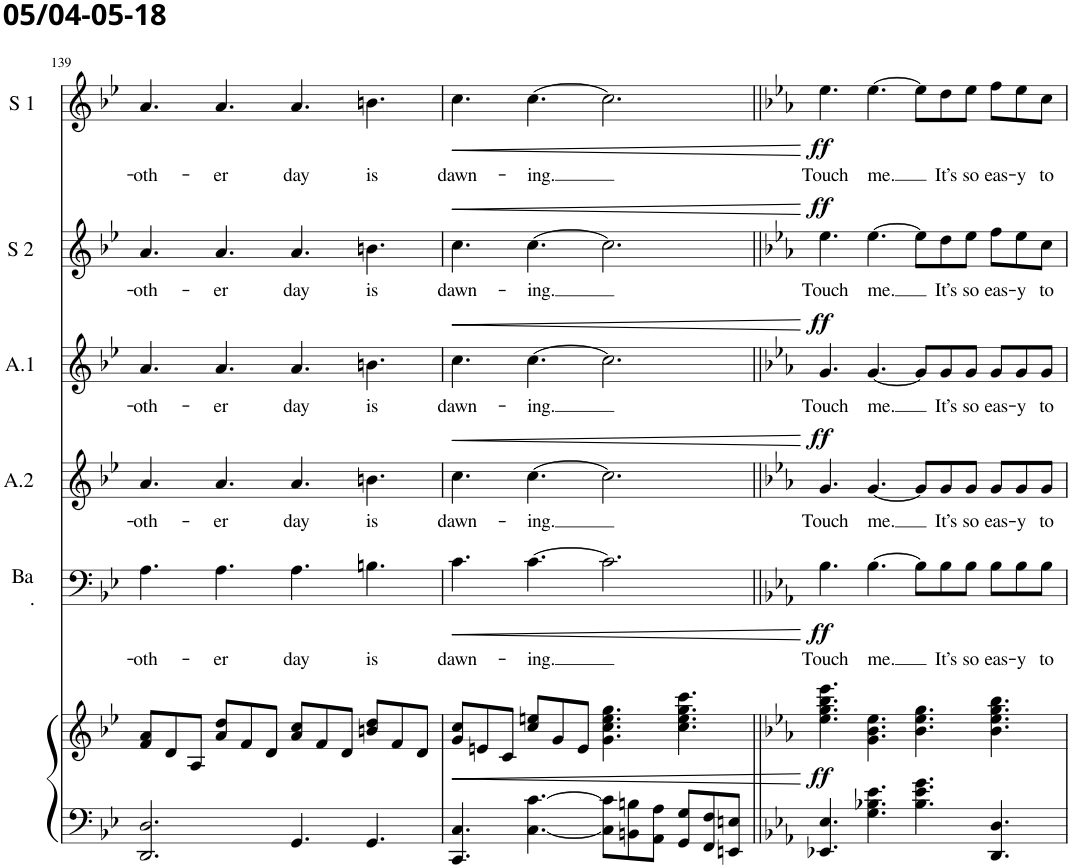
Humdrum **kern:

**kern	**kern	**dynam	**kern	**text	**dynam	**kern	**text	**dynam	**kern	**text	**dynam	**kern	**text	**dynam	**kern	**text	**dynam
*part6	*part6	*part6	*part5	*part5	*part5	*part4	*part4	*part4	*part3	*part3	*part3	*part2	*part2	*part2	*part1	*part1	*part1
*staff7	*staff6	*staff6/7	*staff5	*staff5	*staff5	*staff4	*staff4	*staff4	*staff3	*staff3	*staff3	*staff2	*staff2	*staff2	*staff1	*staff1	*staff1
*I"Piano	*	*	*I"Bariton	*	*	*I"Alt 2	*	*	*I"Alt 1	*	*	*I"Soprano 2	*	*	*I"Soprano 1	*	*
*I'Pno	*	*	*I'Ba .	*	*	*I'A.2	*	*	*I'A.1	*	*	*I'S 2	*	*	*I'S 1	*	*
!!LO:PB:g=z
*clefF4	*clefG2	*	*clefF4	*	*	*clefG2	*	*	*clefG2	*	*	*clefG2	*	*	*clefG2	*	*
*k[b-e-]	*k[b-e-]	*	*k[b-e-]	*	*	*k[b-e-]	*	*	*k[b-e-]	*	*	*k[b-e-]	*	*	*k[b-e-]	*	*
*M12/8	*M12/8	*	*M12/8	*	*	*M12/8	*	*	*M12/8	*	*	*M12/8	*	*	*M12/8	*	*
=139	=139	=139	=139	=139	=139	=139	=139	=139	=139	=139	=139	=139	=139	=139	=139	=139	=139
!	!	!	!	!LO:LY:b	!	!	!LO:LY:b	!	!	!LO:LY:b	!	!	!LO:LY:b	!	!	!LO:LY:b	!
2.DD/ 2.D/	8f/ 8a/L	.	4.A\	-oth-	.	4.a/	-oth-	.	4.a/	-oth-	.	4.a/	-oth-	.	4.a/	-oth-	.
.	8d/	.	.	.	.	.	.	.	.	.	.	.	.	.	.	.	.
.	8A/J	.	.	.	.	.	.	.	.	.	.	.	.	.	.	.	.
!	!	!	!	!LO:LY:b	!	!	!LO:LY:b	!	!	!LO:LY:b	!	!	!LO:LY:b	!	!	!LO:LY:b	!
.	8a/ 8dd/L	.	4.A\	-er	.	4.a/	-er	.	4.a/	-er	.	4.a/	-er	.	4.a/	-er	.
.	8f/	.	.	.	.	.	.	.	.	.	.	.	.	.	.	.	.
.	8d/J	.	.	.	.	.	.	.	.	.	.	.	.	.	.	.	.
!	!	!	!	!LO:LY:b	!	!	!LO:LY:b	!	!	!LO:LY:b	!	!	!LO:LY:b	!	!	!LO:LY:b	!
4.GG/	8a/ 8cc/L	.	4.A\	day	.	4.a/	day	.	4.a/	day	.	4.a/	day	.	4.a/	day	.
.	8f/	.	.	.	.	.	.	.	.	.	.	.	.	.	.	.	.
.	8d/J	.	.	.	.	.	.	.	.	.	.	.	.	.	.	.	.
!	!	!	!	!LO:LY:b	!	!	!LO:LY:b	!	!	!LO:LY:b	!	!	!LO:LY:b	!	!	!LO:LY:b	!
4.GG/	8bn/ 8dd/L	.	4.Bn\	is	.	4.bn\	is	.	4.bn\	is	.	4.bn\	is	.	4.bn\	is	.
.	8f/	.	.	.	.	.	.	.	.	.	.	.	.	.	.	.	.
.	8d/J	.	.	.	.	.	.	.	.	.	.	.	.	.	.	.	.
=140	=140	=140	=140	=140	=140	=140	=140	=140	=140	=140	=140	=140	=140	=140	=140	=140	=140
!	!	!LO:HP:b	!	!LO:LY:b	!LO:HP:b	!	!LO:LY:b	!LO:HP:b	!	!LO:LY:b	!LO:HP:b	!	!LO:LY:b	!LO:HP:b	!	!LO:LY:b	!LO:HP:b
4.CC/ 4.C/	8g/ 8cc/L	<	4.c\	dawn-	<	4.cc\	dawn-	<	4.cc\	dawn-	<	4.cc\	dawn-	<	4.cc\	dawn-	<
.	8en/	.	.	.	.	.	.	.	.	.	.	.	.	.	.	.	.
.	8c/J	.	.	.	.	.	.	.	.	.	.	.	.	.	.	.	.
!	!	!	!	!LO:LY:b	!	!	!LO:LY:b	!	!	!LO:LY:b	!	!	!LO:LY:b	!	!	!LO:LY:b	!
[4.C\ [4.c\	8cc/ 8een/L	.	[4.c\	-ing.	.	[4.cc\	-ing.	.	[4.cc\	-ing.	.	[4.cc\	-ing.	.	[4.cc\	-ing.	.
.	8g/	.	.	.	.	.	.	.	.	.	.	.	.	.	.	.	.
.	8e/J	.	.	.	.	.	.	.	.	.	.	.	.	.	.	.	.
8C\] 8c\]L	4.g\ 4.cc\ 4.ee\ 4.gg\	.	2.c\]	.	.	2.cc\]	.	.	2.cc\]	.	.	2.cc\]	.	.	2.cc\]	.	.
8BBn\ 8Bn\	.	.	.	.	.	.	.	.	.	.	.	.	.	.	.	.	.
8AA\ 8A\J	.	.	.	.	.	.	.	.	.	.	.	.	.	.	.	.	.
8GG/ 8G/L	4.cc\ 4.ee\ 4.gg\ 4.ccc\	.	.	.	.	.	.	.	.	.	.	.	.	.	.	.	.
8FF/ 8F/	.	.	.	.	.	.	.	.	.	.	.	.	.	.	.	.	.
8EEn/ 8En/J	.	.	.	.	.	.	.	.	.	.	.	.	.	.	.	.	.
.	.	[	.	.	[	.	.	[	.	.	[	.	.	[	.	.	[
=141||	=141||	=141||	=141||	=141||	=141||	=141||	=141||	=141||	=141||	=141||	=141||	=141||	=141||	=141||	=141||	=141||	=141||
*k[b-e-a-]	*k[b-e-a-]	*	*k[b-e-a-]	*	*	*k[b-e-a-]	*	*	*k[b-e-a-]	*	*	*k[b-e-a-]	*	*	*k[b-e-a-]	*	*
!	!	!LO:DY:b	!	!LO:LY:b	!LO:DY:b	!	!LO:LY:b	!LO:DY:a	!	!LO:LY:b	!LO:DY:a	!	!LO:LY:b	!LO:DY:a	!	!LO:LY:b	!LO:DY:b
4.EE-X/ 4.E-/	4.ee-\ 4.gg\ 4.bb-\ 4.eee-\	ff	4.B-\	Touch	ff	4.g/	Touch	ff	4.g/	Touch	ff	4.ee-\	Touch	ff	4.ee-\	Touch	ff
!	!	!	!	!LO:LY:b	!	!	!LO:LY:b	!	!	!LO:LY:b	!	!	!LO:LY:b	!	!	!LO:LY:b	!
4.G\ 4.B-X\ 4.e-\	4.g\ 4.b-\ 4.ee-\	.	[4.B-\	me.	.	[4.g/	me.	.	[4.g/	me.	.	[4.ee-\	me.	.	[4.ee-\	me.	.
4.B-\ 4.e-\ 4.g\	4.b-\ 4.ee-\ 4.gg\	.	8B-\L]	.	.	8g/L]	.	.	8g/L]	.	.	8ee-\L]	.	.	8ee-\L]	.	.
!	!	!	!	!LO:LY:b	!	!	!LO:LY:b	!	!	!LO:LY:b	!	!	!LO:LY:b	!	!	!LO:LY:b	!
.	.	.	8B-\	It’s	.	8g/	It’s	.	8g/	It’s	.	8dd\	It’s	.	8dd\	It’s	.
!	!	!	!	!LO:LY:b	!	!	!LO:LY:b	!	!	!LO:LY:b	!	!	!LO:LY:b	!	!	!LO:LY:b	!
.	.	.	8B-\J	so	.	8g/J	so	.	8g/J	so	.	8ee-\J	so	.	8ee-\J	so	.
!	!	!	!	!LO:LY:b	!	!	!LO:LY:b	!	!	!LO:LY:b	!	!	!LO:LY:b	!	!	!LO:LY:b	!
4.DD/ 4.D/	4.b-\ 4.ee-\ 4.gg\ 4.bb-\	.	8B-\L	eas-	.	8g/L	eas-	.	8g/L	eas-	.	8ff\L	eas-	.	8ff\L	eas-	.
!	!	!	!	!LO:LY:b	!	!	!LO:LY:b	!	!	!LO:LY:b	!	!	!LO:LY:b	!	!	!LO:LY:b	!
.	.	.	8B-\	-y	.	8g/	-y	.	8g/	-y	.	8ee-\	-y	.	8ee-\	-y	.
!	!	!	!	!LO:LY:b	!	!	!LO:LY:b	!	!	!LO:LY:b	!	!	!LO:LY:b	!	!	!LO:LY:b	!
.	.	.	8B-\J	to	.	8g/J	to	.	8g/J	to	.	8cc\J	to	.	8cc\J	to	.
=	=	=	=	=	=	=	=	=	=	=	=	=	=	=	=	=	=
*-	*-	*-	*-	*-	*-	*-	*-	*-	*-	*-	*-	*-	*-	*-	*-	*-	*-
